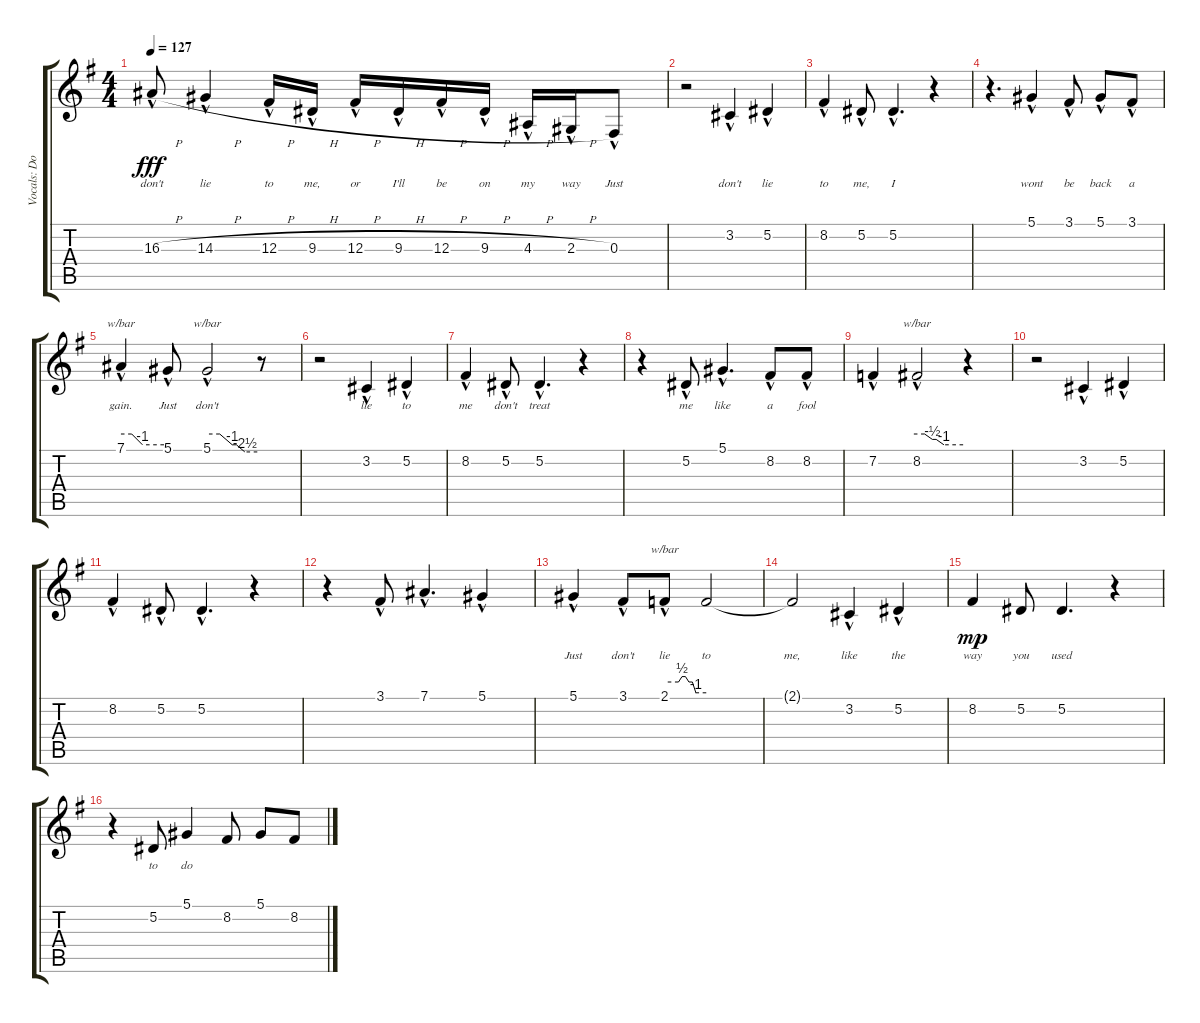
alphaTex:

\track ("Vocals: Don" "Vocals: Do") {instrument lead2sawtooth}
\staff {score tabs}
\tuning (Eb4 Bb3 Gb3 Db3 Ab2 Eb2) {hide}
\ts (4 4)
\tempo 127
\clef g2
\ks g
16.3{h hac}.8{lyrics (0 "don't") lyrics (1 "") lyrics (2 "") lyrics (3 "") lyrics (4 "") dy fff} 14.3{h hac}.4{lyrics (0 "lie") lyrics (1 "") lyrics (2 "") lyrics (3 "") lyrics (4 "")} 12.3{h hac}.16{lyrics (0 "to") lyrics (1 "") lyrics (2 "") lyrics (3 "") lyrics (4 "")} 9.3{h hac}.16{lyrics (0 "me,") lyrics (1 "") lyrics (2 "") lyrics (3 "") lyrics (4 "")} 12.3{h hac}.16{lyrics (0 "or") lyrics (1 "") lyrics (2 "") lyrics (3 "") lyrics (4 "")} 9.3{h hac}.16{lyrics (0 "I'll") lyrics (1 "") lyrics (2 "") lyrics (3 "") lyrics (4 "")} 12.3{h hac}.16{lyrics (0 "be") lyrics (1 "") lyrics (2 "") lyrics (3 "") lyrics (4 "")} 9.3{h hac}.16{lyrics (0 "on") lyrics (1 "") lyrics (2 "") lyrics (3 "") lyrics (4 "")} 4.3{h hac}.16{lyrics (0 "my") lyrics (1 "") lyrics (2 "") lyrics (3 "") lyrics (4 "")} 2.3{h hac}.16{lyrics (0 "way") lyrics (1 "") lyrics (2 "") lyrics (3 "") lyrics (4 "")} 0.3{hac}.8{lyrics (0 "Just") lyrics (1 "") lyrics (2 "") lyrics (3 "") lyrics (4 "")} |
r.2 3.2{hac}.4{lyrics (0 "don't") lyrics (1 "") lyrics (2 "") lyrics (3 "") lyrics (4 "")} 5.2{hac}.4{lyrics (0 "lie") lyrics (1 "") lyrics (2 "") lyrics (3 "") lyrics (4 "")} |
8.2{hac}.4{lyrics (0 "to") lyrics (1 "") lyrics (2 "") lyrics (3 "") lyrics (4 "")} 5.2{hac}.8{lyrics (0 "me,") lyrics (1 "") lyrics (2 "") lyrics (3 "") lyrics (4 "")} 5.2{hac}.4{d lyrics (0 "I") lyrics (1 "") lyrics (2 "") lyrics (3 "") lyrics (4 "")} r.4 |
r.4{d} 5.1{hac}.4{lyrics (0 "wont") lyrics (1 "") lyrics (2 "") lyrics (3 "") lyrics (4 "")} 3.1{hac}.8{lyrics (0 "be") lyrics (1 "") lyrics (2 "") lyrics (3 "") lyrics (4 "")} 5.1{hac}.8{lyrics (0 "back") lyrics (1 "") lyrics (2 "") lyrics (3 "") lyrics (4 "")} 3.1{hac}.8{lyrics (0 "a") lyrics (1 "") lyrics (2 "") lyrics (3 "") lyrics (4 "")} |
7.1{hac}.4{tbe (custom default 0 0 15 0 30 -4 60 -4) lyrics (0 "gain.") lyrics (1 "") lyrics (2 "") lyrics (3 "") lyrics (4 "")} 5.1{hac}.8{lyrics (0 "Just") lyrics (1 "") lyrics (2 "") lyrics (3 "") lyrics (4 "")} 5.1{hac}.2{tbe (custom default 0 0 15 0 30 -4 35 -4 45 -10 60 -10) lyrics (0 "don't") lyrics (1 "") lyrics (2 "") lyrics (3 "") lyrics (4 "")} r.8 |
r.2 3.2{hac}.4{lyrics (0 "lie") lyrics (1 "") lyrics (2 "") lyrics (3 "") lyrics (4 "")} 5.2{hac}.4{lyrics (0 "to") lyrics (1 "") lyrics (2 "") lyrics (3 "") lyrics (4 "")} |
8.2{hac}.4{lyrics (0 "me") lyrics (1 "") lyrics (2 "") lyrics (3 "") lyrics (4 "")} 5.2{hac}.8{lyrics (0 "don't") lyrics (1 "") lyrics (2 "") lyrics (3 "") lyrics (4 "")} 5.2{hac}.4{d lyrics (0 "treat") lyrics (1 "") lyrics (2 "") lyrics (3 "") lyrics (4 "")} r.4 |
r.4 5.2{hac}.8{lyrics (0 "me") lyrics (1 "") lyrics (2 "") lyrics (3 "") lyrics (4 "")} 5.1{hac}.4{d lyrics (0 "like") lyrics (1 "") lyrics (2 "") lyrics (3 "") lyrics (4 "")} 8.2{hac}.8{lyrics (0 "a") lyrics (1 "") lyrics (2 "") lyrics (3 "") lyrics (4 "")} 8.2{hac}.8{lyrics (0 "fool") lyrics (1 "") lyrics (2 "") lyrics (3 "") lyrics (4 "")} |
7.2{hac}.4{lyrics (0 "") lyrics (1 "") lyrics (2 "") lyrics (3 "") lyrics (4 "")} 8.2{hac}.2{tbe (custom default 0 0 10 0 20 -2 25 -2 35 -4 60 -4) lyrics (0 "") lyrics (1 "") lyrics (2 "") lyrics (3 "") lyrics (4 "")} r.4 |
r.2 3.2{hac}.4{lyrics (0 "") lyrics (1 "") lyrics (2 "") lyrics (3 "") lyrics (4 "")} 5.2{hac}.4{lyrics (0 "") lyrics (1 "") lyrics (2 "") lyrics (3 "") lyrics (4 "")} |
8.2{hac}.4{lyrics (0 "") lyrics (1 "") lyrics (2 "") lyrics (3 "") lyrics (4 "")} 5.2{hac}.8{lyrics (0 "") lyrics (1 "") lyrics (2 "") lyrics (3 "") lyrics (4 "")} 5.2{hac}.4{d lyrics (0 "") lyrics (1 "") lyrics (2 "") lyrics (3 "") lyrics (4 "")} r.4 |
r.4 3.1{hac}.8{lyrics (0 "") lyrics (1 "") lyrics (2 "") lyrics (3 "") lyrics (4 "")} 7.1{hac}.4{d lyrics (0 "") lyrics (1 "") lyrics (2 "") lyrics (3 "") lyrics (4 "")} 5.1{hac}.4{lyrics (0 "") lyrics (1 "") lyrics (2 "") lyrics (3 "") lyrics (4 "")} |
5.1{hac}.4{lyrics (0 "Just") lyrics (1 "") lyrics (2 "") lyrics (3 "") lyrics (4 "")} 3.1{hac}.8{lyrics (0 "don't") lyrics (1 "") lyrics (2 "") lyrics (3 "") lyrics (4 "")} 2.1{hac}.8{tbe (custom default 0 0 20 0 25 2 30 2 35 0 40 0 45 -4 60 -4) lyrics (0 "lie") lyrics (1 "") lyrics (2 "") lyrics (3 "") lyrics (4 "")} 2.1{t}.2{lyrics (0 "to") lyrics (1 "") lyrics (2 "") lyrics (3 "") lyrics (4 "")} |
2.1{t}.2{lyrics (0 "me,") lyrics (1 "") lyrics (2 "") lyrics (3 "") lyrics (4 "")} 3.2{hac}.4{lyrics (0 "like") lyrics (1 "") lyrics (2 "") lyrics (3 "") lyrics (4 "")} 5.2{hac}.4{lyrics (0 "the") lyrics (1 "") lyrics (2 "") lyrics (3 "") lyrics (4 "")} |
8.2.4{lyrics (0 "way") lyrics (1 "") lyrics (2 "") lyrics (3 "") lyrics (4 "") dy mp} 5.2.8{lyrics (0 "you") lyrics (1 "") lyrics (2 "") lyrics (3 "") lyrics (4 "")} 5.2.4{d lyrics (0 "used") lyrics (1 "") lyrics (2 "") lyrics (3 "") lyrics (4 "")} r.4 |
r.4 5.2.8{lyrics (0 "to") lyrics (1 "") lyrics (2 "") lyrics (3 "") lyrics (4 "")} 5.1.4{lyrics (0 "do") lyrics (1 "") lyrics (2 "") lyrics (3 "") lyrics (4 "")} 8.2.8 5.1.8 8.2.8
